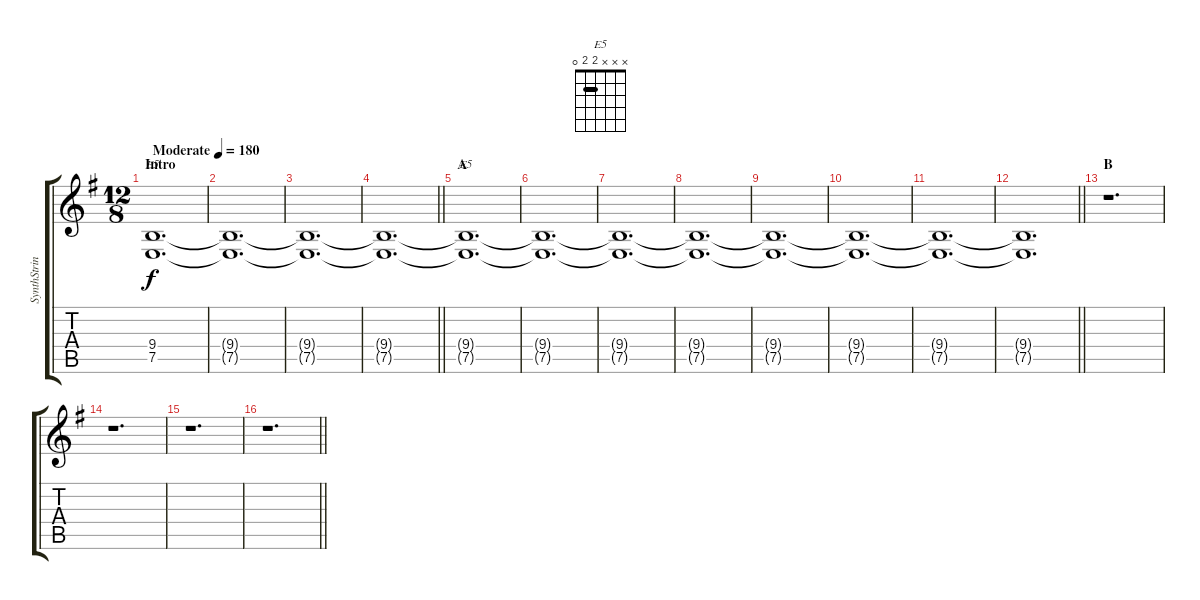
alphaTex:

\track ("SynthString" "SynthStrin") {instrument synthstrings2}
\staff {score tabs}
\tuning (E4 B3 G3 D3 A2 E2) {hide}
\chord ("E5" x x x 9 7 x) {firstfret 7}
\chord ("E5" x x x 2 2 0) {barre 2}
\ts (12 8)
\section ("" "Intro")
\tempo (180 "Moderate")
\clef g2
\ks g
(9.4 7.5).1{d ch "E5" dy f instrument synthstrings2} |
(9.4{t} 7.5{t}).1{d} |
(9.4{t} 7.5{t}).1{d} |
\barLineRight lightlight
(9.4{t} 7.5{t}).1{d} |
\section ("" "A")
(9.4{t} 7.5{t}).1{d ch "E5"} |
(9.4{t} 7.5{t}).1{d} |
(9.4{t} 7.5{t}).1{d} |
(9.4{t} 7.5{t}).1{d} |
(9.4{t} 7.5{t}).1{d} |
(9.4{t} 7.5{t}).1{d} |
(9.4{t} 7.5{t}).1{d} |
\barLineRight lightlight
(9.4{t} 7.5{t}).1{d} |
\section ("" "B")
r.1{d} |
r.1{d} |
r.1{d} |
\barLineRight lightlight
r.1{d}
